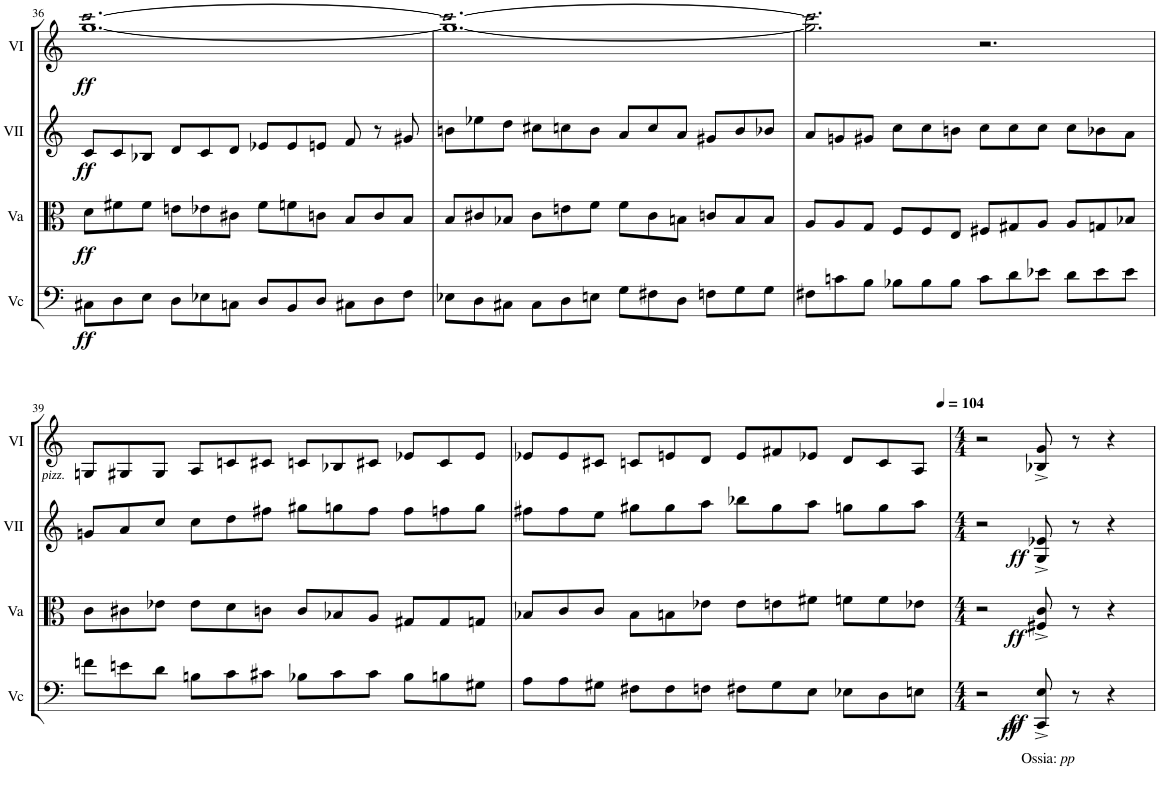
**kern	**dynam	**kern	**dynam	**kern	**dynam	**kern	**dynam
*part4	*part4	*part3	*part3	*part2	*part2	*part1	*part1
*staff4	*staff4	*staff3	*staff3	*staff2	*staff2	*staff1	*staff1
*I"Vc	*	*I"Va	*	*I"VII	*	*I"VI	*
*I'Vc	*	*I'Va	*	*I'VII	*	*I'VI	*
!!LO:PB:g=z
*clefF4	*	*clefC3	*	*clefG2	*	*clefG2	*
*k[]	*	*k[]	*	*k[]	*	*k[]	*
*M12/8	*	*M12/8	*	*M12/8	*	*M12/8	*
=36	=36	=36	=36	=36	=36	=36	=36
!	!LO:DY:b	!	!LO:DY:b	!	!LO:DY:b	!LO:N:n=2:head=open	!LO:DY:b
8C#X\L	ff	8d\L	ff	8c/L	ff	[1.gg [1.ccc	ff
8D\	.	8f#X\	.	8c/	.	.	.
8E\J	.	8f#\J	.	8B-X/J	.	.	.
8D\L	.	8en\L	.	8d/L	.	.	.
8E-X\	.	8e-X\	.	8c/	.	.	.
8Cn\J	.	8c#X\J	.	8d/J	.	.	.
8D/L	.	8f#\L	.	8e-X/L	.	.	.
8BB/	.	8fn\	.	8e-/	.	.	.
8D/J	.	8cn\J	.	8en/J	.	.	.
8C#X\L	.	8B/L	.	8f/	.	.	.
8D\	.	8c/	.	8r	.	.	.
8F\J	.	8B/J	.	8g#X/	.	.	.
=37	=37	=37	=37	=37	=37	=37	=37
!	!	!	!	!	!	!LO:N:n=2:head=open	!
8E-X\L	.	8B/L	.	8bn\L	.	1.gg_ 1.ccc_	.
8D\	.	8c#X/	.	8ee-X\	.	.	.
8C#X\J	.	8B-X/J	.	8dd\J	.	.	.
8C#\L	.	8c#\L	.	8cc#X\L	.	.	.
8D\	.	8en\	.	8ccn\	.	.	.
8En\J	.	8f\J	.	8b\J	.	.	.
8G\L	.	8f\L	.	8a/L	.	.	.
8F#X\	.	8c#\	.	8cc/	.	.	.
8D\J	.	8Bn\J	.	8a/J	.	.	.
8Fn\L	.	8cn/L	.	8g#X/L	.	.	.
8G\	.	8B/	.	8b/	.	.	.
8G\J	.	8B/J	.	8b-X/J	.	.	.
=38	=38	=38	=38	=38	=38	=38	=38
!	!	!	!	!	!	!LO:N:n=2:head=open	!
8F#X\L	.	8A/L	.	8a/L	.	2.gg\] 2.ccc\]	.
8cn\	.	8A/	.	8gn/	.	.	.
8B\J	.	8G/J	.	8g#X/J	.	.	.
8B-X\L	.	8F/L	.	8cc\L	.	.	.
8B-\	.	8F/	.	8cc\	.	.	.
8B-\J	.	8E/J	.	8bn\J	.	.	.
8c\L	.	8F#X/L	.	8cc\L	.	2.r	.
8d\	.	8G#X/	.	8cc\	.	.	.
8e-X\J	.	8A/J	.	8cc\J	.	.	.
8d\L	.	8A/L	.	8cc\L	.	.	.
8e-\	.	8Gn/	.	8b-X\	.	.	.
8e-\J	.	8B-X/J	.	8a\J	.	.	.
!!LO:LB:g=z
=39	=39	=39	=39	=39	=39	=39	=39
!	!	!	!	!	!	!LO:TX:b:i:t=pizz.	!
8fn\L	.	8c\L	.	8gn/L	.	8Gn/L	.
8en\	.	8c#X\	.	8a/	.	8G#X/	.
8d\J	.	8e-X\J	.	8cc/J	.	8G#/J	.
8Bn\L	.	8e-\L	.	8cc\L	.	8A/L	.
8c\	.	8d\	.	8dd\	.	8cn/	.
8c#X\J	.	8cn\J	.	8ff#X\J	.	8c#X/J	.
8B-X\L	.	8c/L	.	8gg#X\L	.	8cn/L	.
8c#\	.	8B-X/	.	8ggn\	.	8B-X/	.
8c#\J	.	8A/J	.	8ff#\J	.	8c#X/J	.
8B-\L	.	8G#X/L	.	8ff#\L	.	8e-X/L	.
8Bn\	.	8G#/	.	8ffn\	.	8c#/	.
8G#X\J	.	8Gn/J	.	8gg\J	.	8e-/J	.
=40	=40	=40	=40	=40	=40	=40	=40
8A\L	.	8B-X/L	.	8ff#X\L	.	8e-X/L	.
8A\	.	8c/	.	8ff#\	.	8e-/	.
8G#X\J	.	8c/J	.	8ee\J	.	8c#X/J	.
8F#X\L	.	8B-\L	.	8gg#X\L	.	8cn/L	.
8F#\	.	8Bn\	.	8gg#\	.	8en/	.
8Fn\J	.	8e-X\J	.	8aa\J	.	8d/J	.
8F#X\L	.	8e-\L	.	8bb-X\L	.	8e/L	.
8G#\	.	8en\	.	8gg#\	.	8f#X/	.
8E\J	.	8f#X\J	.	8aa\J	.	8e-X/J	.
8E-X\L	.	8fn\L	.	8ggn\L	.	8d/L	.
8D\	.	8f\	.	8gg\	.	8c/	.
8En\J	.	8e-X\J	.	8aa\J	.	8A/J	.
=41	=41	=41	=41	=41	=41	=41	=41
*M4/4	*	*M4/4	*	*M4/4	*	*M4/4	*
*	*	*	*	*	*	*MM104	*
2r	.	2r	.	2r	.	2r	.
!LO:TX:b:t=Ossia&colon;	!	!	!	!	!	!	!
!LO:TX:b:i:t=pp	!	!	!	!	!	!	!
!	!LO:DY:b	!	!	!	!	!	!
!	!LO:DY:n=1:b	!	!LO:DY:b	!	!LO:DY:b	!	!
8CC/^ 8E/^	ff ff	8F#X/^ 8c/^	ff	8G/^ 8e-X/^	ff	8B-X/^ 8g/^	.
8r	.	8r	.	8r	.	8r	.
4r	.	4r	.	4r	.	4r	.
=	=	=	=	=	=	=	=
*-	*-	*-	*-	*-	*-	*-	*-
